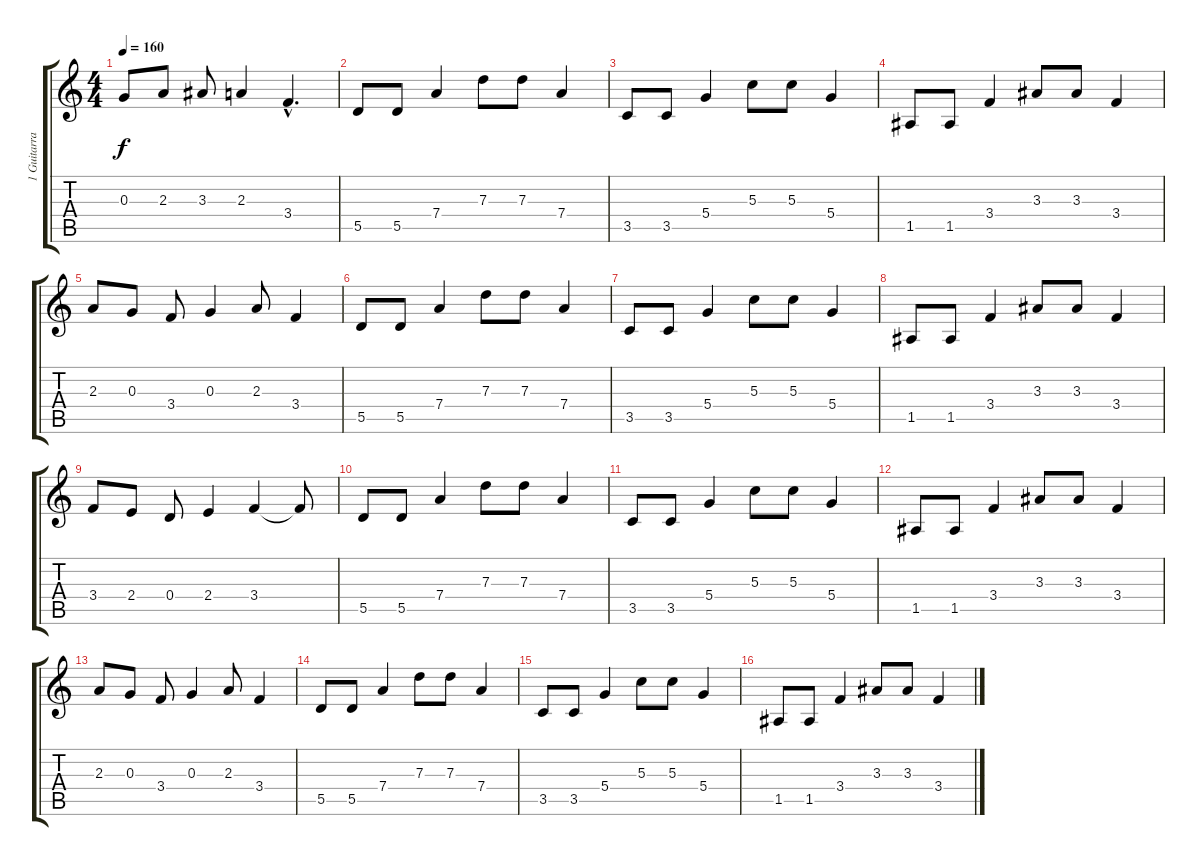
\track ("1 Guitarra" "1 Guitarra") {instrument overdrivenguitar}
\staff {score tabs}
\tuning (E4 B3 G3 D3 A2 E2) {hide}
\ts (4 4)
\tempo 160
\clef g2
\ks c
0.3.8{dy f} 2.3.8 3.3.8 2.3.4 3.4{hac}.4{d} |
5.5.8 5.5.8 7.4.4 7.3.8 7.3.8 7.4.4 |
3.5.8 3.5.8 5.4.4 5.3.8 5.3.8 5.4.4 |
1.5.8 1.5.8 3.4.4 3.3.8 3.3.8 3.4.4 |
2.3.8 0.3.8 3.4.8 0.3.4 2.3.8 3.4.4 |
5.5.8 5.5.8 7.4.4 7.3.8 7.3.8 7.4.4 |
3.5.8 3.5.8 5.4.4 5.3.8 5.3.8 5.4.4 |
1.5.8 1.5.8 3.4.4 3.3.8 3.3.8 3.4.4 |
3.4.8 2.4.8 0.4.8 2.4.4 3.4.4 3.4{t}.8 |
5.5.8 5.5.8 7.4.4 7.3.8 7.3.8 7.4.4 |
3.5.8 3.5.8 5.4.4 5.3.8 5.3.8 5.4.4 |
1.5.8 1.5.8 3.4.4 3.3.8 3.3.8 3.4.4 |
2.3.8 0.3.8 3.4.8 0.3.4 2.3.8 3.4.4 |
5.5.8 5.5.8 7.4.4 7.3.8 7.3.8 7.4.4 |
3.5.8 3.5.8 5.4.4 5.3.8 5.3.8 5.4.4 |
1.5.8 1.5.8 3.4.4 3.3.8 3.3.8 3.4.4
